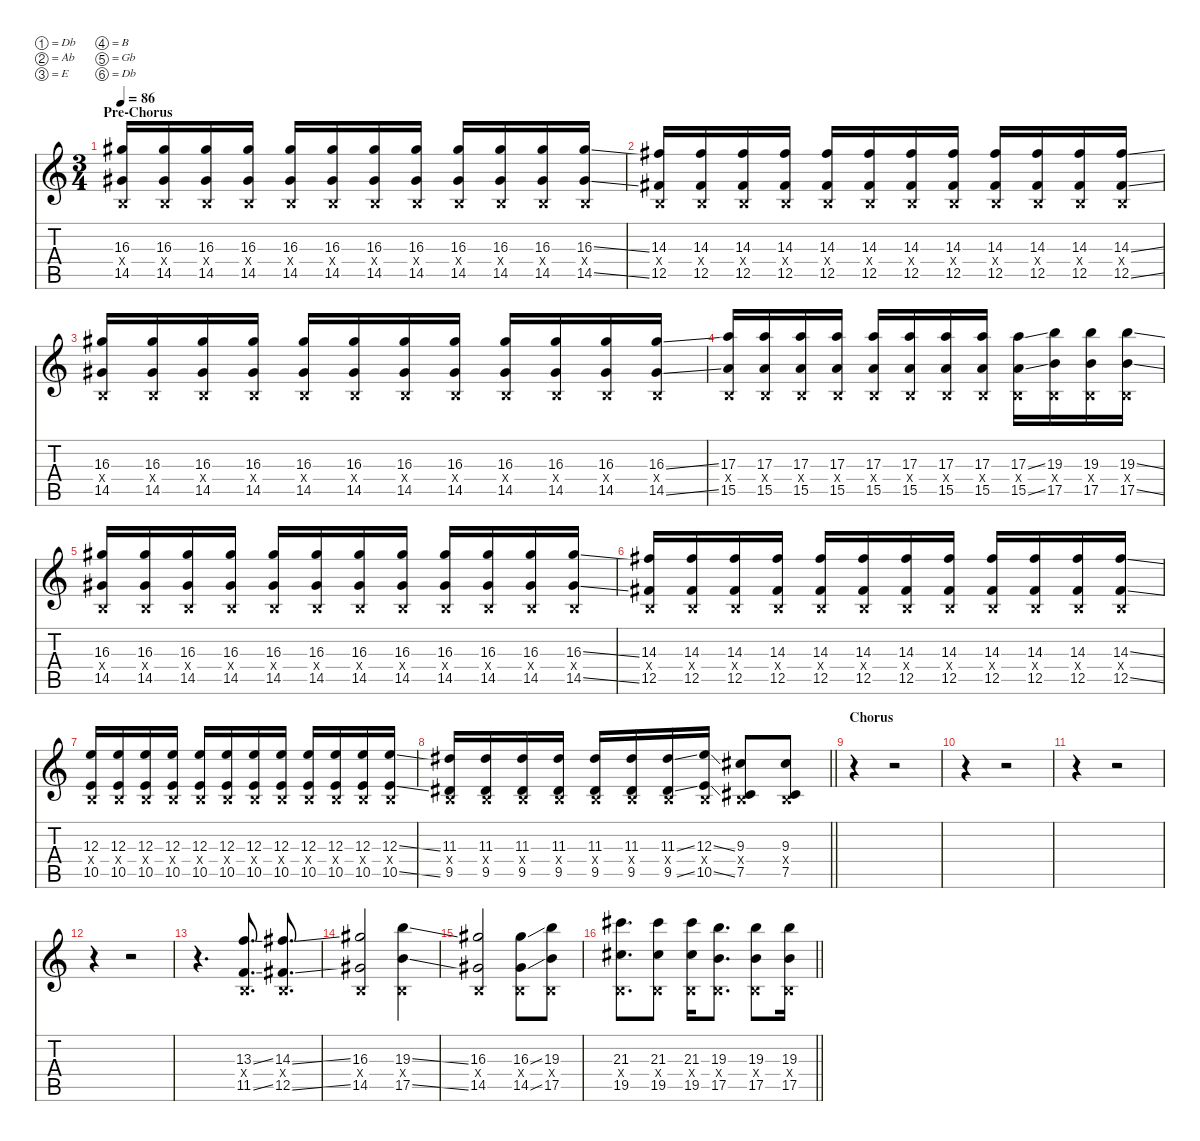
\defaultSystemsLayout 4
\hideDynamics
\bracketExtendMode nobrackets
\singleTrackTrackNamePolicy hidden
\multiTrackTrackNamePolicy hidden
\otherSystemsTrackNameOrientation horizontal
\track ("Lead Guitar (R)" "dist.guit.") {instrument distortionguitar}
\staff {score tabs}
\tuning (Db4 Ab3 E3 B2 Gb2 Db2)
\ts (3 4)
\beaming (8 2 2 2)
\section ("" "Pre-Chorus")
\tempo 86
\clef g2
\ks c
(16.3{acc #} 0.4{x} 14.5{acc #}).16{dy f beam Up} (16.3{acc #} 0.4{x} 14.5{acc #}).16{beam Up} (16.3{acc #} 0.4{x} 14.5{acc #}).16{beam Up} (16.3{acc #} 0.4{x} 14.5{acc #}).16{beam Up} (16.3{acc #} 0.4{x} 14.5{acc #}).16{beam Up} (16.3{acc #} 0.4{x} 14.5{acc #}).16{beam Up} (16.3{acc #} 0.4{x} 14.5{acc #}).16{beam Up} (16.3{acc #} 0.4{x} 14.5{acc #}).16{beam Up} (16.3{acc #} 0.4{x} 14.5{acc #}).16{beam Up} (16.3{acc #} 0.4{x} 14.5{acc #}).16{beam Up} (16.3{acc #} 0.4{x} 14.5{acc #}).16{beam Up} (16.3{ss acc #} 0.4{x} 14.5{ss acc #}).16{beam Up} |
(14.3{acc #} 0.4{x} 12.5{acc #}).16{beam Up} (14.3{acc #} 0.4{x} 12.5{acc #}).16{beam Up} (14.3{acc #} 0.4{x} 12.5{acc #}).16{beam Up} (14.3{acc #} 0.4{x} 12.5{acc #}).16{beam Up} (14.3{acc #} 0.4{x} 12.5{acc #}).16{beam Up} (14.3{acc #} 0.4{x} 12.5{acc #}).16{beam Up} (14.3{acc #} 0.4{x} 12.5{acc #}).16{beam Up} (14.3{acc #} 0.4{x} 12.5{acc #}).16{beam Up} (14.3{acc #} 0.4{x} 12.5{acc #}).16{beam Up} (14.3{acc #} 0.4{x} 12.5{acc #}).16{beam Up} (14.3{acc #} 0.4{x} 12.5{acc #}).16{beam Up} (14.3{ss acc #} 0.4{x} 12.5{ss acc #}).16{beam Up} |
(16.3{acc #} 0.4{x} 14.5{acc #}).16{beam Up} (16.3{acc #} 0.4{x} 14.5{acc #}).16{beam Up} (16.3{acc #} 0.4{x} 14.5{acc #}).16{beam Up} (16.3{acc #} 0.4{x} 14.5{acc #}).16{beam Up} (16.3{acc #} 0.4{x} 14.5{acc #}).16{beam Up} (16.3{acc #} 0.4{x} 14.5{acc #}).16{beam Up} (16.3{acc #} 0.4{x} 14.5{acc #}).16{beam Up} (16.3{acc #} 0.4{x} 14.5{acc #}).16{beam Up} (16.3{acc #} 0.4{x} 14.5{acc #}).16{beam Up} (16.3{acc #} 0.4{x} 14.5{acc #}).16{beam Up} (16.3{acc #} 0.4{x} 14.5{acc #}).16{beam Up} (16.3{ss acc #} 0.4{x} 14.5{ss acc #}).16{beam Up} |
(17.3 0.4{x} 15.5).16{beam Up} (17.3 0.4{x} 15.5).16{beam Up} (17.3 0.4{x} 15.5).16{beam Up} (17.3 0.4{x} 15.5).16{beam Up} (17.3 0.4{x} 15.5).16{beam Up} (17.3 0.4{x} 15.5).16{beam Up} (17.3 0.4{x} 15.5).16{beam Up} (17.3 0.4{x} 15.5).16{beam Up} (17.3{ss} 0.4{x} 15.5{ss}).16{beam Down} (19.3 0.4{x} 17.5).16{beam Down} (19.3 0.4{x} 17.5).16{beam Down} (19.3{ss} 0.4{x} 17.5{ss}).16{beam Down} |
(16.3{acc #} 0.4{x} 14.5{acc #}).16{beam Up} (16.3{acc #} 0.4{x} 14.5{acc #}).16{beam Up} (16.3{acc #} 0.4{x} 14.5{acc #}).16{beam Up} (16.3{acc #} 0.4{x} 14.5{acc #}).16{beam Up} (16.3{acc #} 0.4{x} 14.5{acc #}).16{beam Up} (16.3{acc #} 0.4{x} 14.5{acc #}).16{beam Up} (16.3{acc #} 0.4{x} 14.5{acc #}).16{beam Up} (16.3{acc #} 0.4{x} 14.5{acc #}).16{beam Up} (16.3{acc #} 0.4{x} 14.5{acc #}).16{beam Up} (16.3{acc #} 0.4{x} 14.5{acc #}).16{beam Up} (16.3{acc #} 0.4{x} 14.5{acc #}).16{beam Up} (16.3{ss acc #} 0.4{x} 14.5{ss acc #}).16{beam Up} |
(14.3{acc #} 0.4{x} 12.5{acc #}).16{beam Up} (14.3{acc #} 0.4{x} 12.5{acc #}).16{beam Up} (14.3{acc #} 0.4{x} 12.5{acc #}).16{beam Up} (14.3{acc #} 0.4{x} 12.5{acc #}).16{beam Up} (14.3{acc #} 0.4{x} 12.5{acc #}).16{beam Up} (14.3{acc #} 0.4{x} 12.5{acc #}).16{beam Up} (14.3{acc #} 0.4{x} 12.5{acc #}).16{beam Up} (14.3{acc #} 0.4{x} 12.5{acc #}).16{beam Up} (14.3{acc #} 0.4{x} 12.5{acc #}).16{beam Up} (14.3{acc #} 0.4{x} 12.5{acc #}).16{beam Up} (14.3{acc #} 0.4{x} 12.5{acc #}).16{beam Up} (14.3{ss acc #} 0.4{x} 12.5{ss acc #}).16{beam Up} |
(12.3 0.4{x} 10.5).16{beam Up} (12.3 0.4{x} 10.5).16{beam Up} (12.3 0.4{x} 10.5).16{beam Up} (12.3 0.4{x} 10.5).16{beam Up} (12.3 0.4{x} 10.5).16{beam Up} (12.3 0.4{x} 10.5).16{beam Up} (12.3 0.4{x} 10.5).16{beam Up} (12.3 0.4{x} 10.5).16{beam Up} (12.3 0.4{x} 10.5).16{beam Up} (12.3 0.4{x} 10.5).16{beam Up} (12.3 0.4{x} 10.5).16{beam Up} (12.3{ss} 0.4{x} 10.5{ss}).16{beam Up} |
\barLineRight lightlight
(11.3{acc #} 0.4{x} 9.5{acc #}).16{beam Up} (11.3{acc #} 0.4{x} 9.5{acc #}).16{beam Up} (11.3{acc #} 0.4{x} 9.5{acc #}).16{beam Up} (11.3{acc #} 0.4{x} 9.5{acc #}).16{beam Up} (11.3{acc #} 0.4{x} 9.5{acc #}).16{beam Up} (11.3{acc #} 0.4{x} 9.5{acc #}).16{beam Up} (11.3{ss acc #} 0.4{x} 9.5{ss acc #}).16{beam Up} (12.3{ss} 0.4{x} 10.5{ss}).16{beam Up} (9.3{acc #} 0.4{x} 7.5{acc #}).8{beam Up} (9.3{acc #} 0.4{x} 7.5{acc #}).8{beam Up} |
\section ("" "Chorus")
r.4{beam Down} r.2{beam Down} |
r.4{beam Down} r.2{beam Down} |
r.4{beam Down} r.2{beam Down} |
r.4{beam Down} r.2{beam Down} |
r.4{d beam Down} (13.3{ss} 0.4{x} 11.5{ss}).8{d beam Up} (14.3{ss acc #} 0.4{x} 12.5{ss acc #}).8{d beam Up} |
(16.3{acc #} 0.4{x} 14.5{acc #}).2{beam Up} (19.3{ss} 0.4{x} 17.5{ss}).4{beam Down} |
(16.3{acc #} 0.4{x} 14.5{acc #}).2{beam Up} (16.3{ss acc #} 0.4{x} 14.5{ss acc #}).8{beam Down} (19.3 0.4{x} 17.5).8{beam Down} |
\barLineRight lightlight
(21.3{acc #} 0.4{x} 19.5{acc #}).8{d beam Down} (21.3{acc #} 0.4{x} 19.5{acc #}).8{beam Down} (21.3{acc #} 0.4{x} 19.5{acc #}).16{beam Down} (19.3 0.4{x} 17.5).8{d beam Down} (19.3 0.4{x} 17.5).8{beam Down} (19.3{ss} 0.4{x} 17.5{ss}).16{beam Down}
